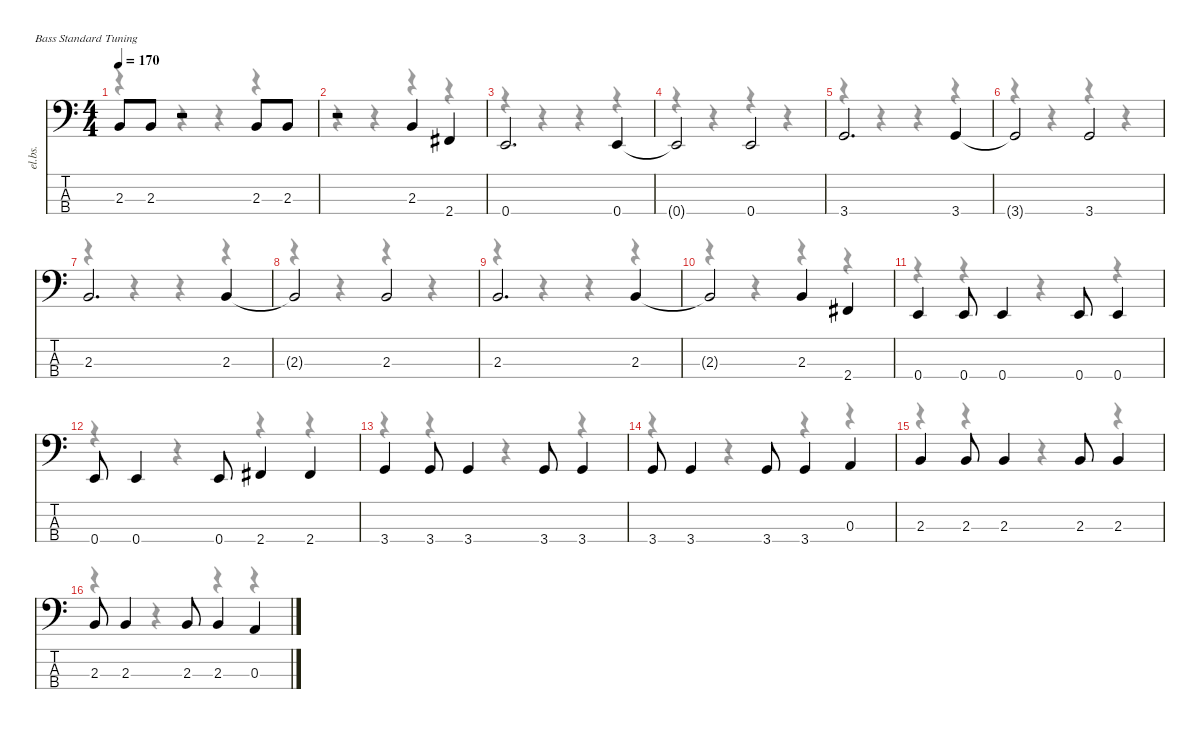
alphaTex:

\defaultSystemsLayout 4
\hideDynamics
\bracketExtendMode nobrackets
\otherSystemsTrackNameOrientation horizontal
\track ("Bass" "el.bs.") {instrument electricbasspick}
\staff {score tabs}
\tuning (G2 D2 A1 E1)
\voice
\ts (4 4)
\tempo 170
\clef f4
\ks c
2.3.8{dy f beam Up} 2.3.8{beam Up} r.2{beam Up} 2.3.8{beam Up} 2.3.8{beam Up} |
r.2{beam Up} 2.3.4{beam Up} 2.4{acc #}.4{beam Up} |
0.4.2{d beam Up} 0.4.4{beam Up} |
0.4{t}.2{beam Up} 0.4.2{beam Up} |
3.4.2{d beam Up} 3.4.4{beam Up} |
3.4{t}.2{beam Up} 3.4.2{beam Up} |
2.3.2{d beam Up} 2.3.4{beam Up} |
2.3{t}.2{beam Up} 2.3.2{beam Up} |
2.3.2{d beam Up} 2.3.4{beam Up} |
2.3{t}.2{beam Up} 2.3.4{beam Up} 2.4{acc #}.4{beam Up} |
0.4.4{beam Up} 0.4.8{beam Up} 0.4.4{beam Up} 0.4.8{beam Up} 0.4.4{beam Up} |
0.4.8{beam Up} 0.4.4{beam Up} 0.4.8{beam Up} 2.4{acc #}.4{beam Up} 2.4{acc #}.4{beam Up} |
3.4.4{beam Up} 3.4.8{beam Up} 3.4.4{beam Up} 3.4.8{beam Up} 3.4.4{beam Up} |
3.4.8{beam Up} 3.4.4{beam Up} 3.4.8{beam Up} 3.4.4{beam Up} 0.3.4{beam Up} |
2.3.4{beam Up} 2.3.8{beam Up} 2.3.4{beam Up} 2.3.8{beam Up} 2.3.4{beam Up} |
2.3.8{beam Up} 2.3.4{beam Up} 2.3.8{beam Up} 2.3.4{beam Up} 0.3.4{beam Up}
\voice
\clef f4
\ottava regular
\simile none
\ks c
r.4{dy mf beam Down} r.4{beam Down} r.4{beam Down} r.4{beam Down} |
r.4{beam Down} r.4{beam Down} r.4{beam Down} r.4{beam Down} |
r.4{beam Down} r.4{beam Down} r.4{beam Down} r.4{beam Down} |
r.4{beam Down} r.4{beam Down} r.4{beam Down} r.4{beam Down} |
r.4{beam Down} r.4{beam Down} r.4{beam Down} r.4{beam Down} |
r.4{beam Down} r.4{beam Down} r.4{beam Down} r.4{beam Down} |
r.4{beam Down} r.4{beam Down} r.4{beam Down} r.4{beam Down} |
r.4{beam Down} r.4{beam Down} r.4{beam Down} r.4{beam Down} |
r.4{beam Down} r.4{beam Down} r.4{beam Down} r.4{beam Down} |
r.4{beam Down} r.4{beam Down} r.4{beam Down} r.4{beam Down} |
r.4{beam Down} r.4{beam Down} r.4{beam Down} r.4{beam Down} |
r.4{beam Down} r.4{beam Down} r.4{beam Down} r.4{beam Down} |
r.4{beam Down} r.4{beam Down} r.4{beam Down} r.4{beam Down} |
r.4{beam Down} r.4{beam Down} r.4{beam Down} r.4{beam Down} |
r.4{beam Down} r.4{beam Down} r.4{beam Down} r.4{beam Down} |
r.4{beam Down} r.4{beam Down} r.4{beam Down} r.4{beam Down}
